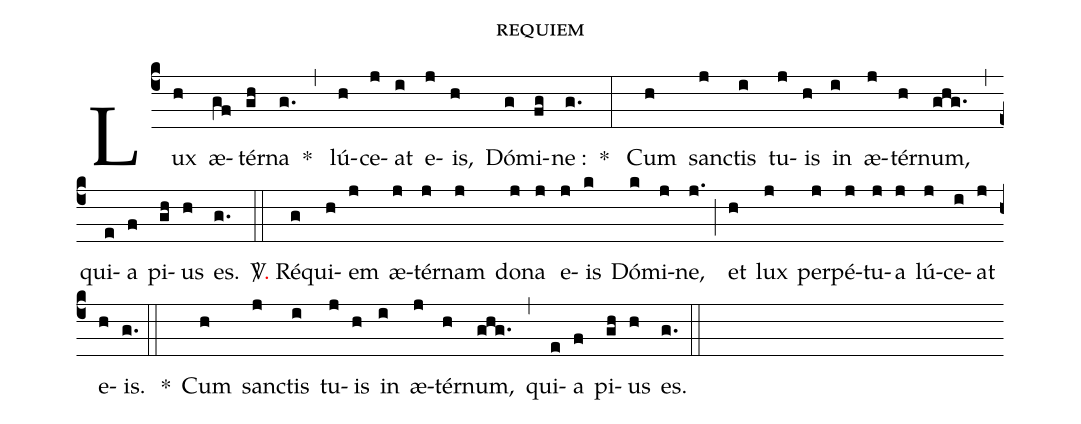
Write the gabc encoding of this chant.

name: requiem;
%%
(c4)Lux(h) æ(gf)tér(gh)na(g.) * (,) lú(h)ce(j)at(i) e(j)is,(h) Dó(g)mi(fg)ne :(g.) * (:) Cum(h) san(j)ctis(i) tu(j)is(h) in(i) æ(j)tér(h)num,(ghg.) (,) qui(e)a(f) pi(gh)us(h) es.(g.) (::)

<sp>V/</sp><v>{\red.}</v> Ré(g)qui(h)em(j) æ(j)tér(j)nam(j) do(j)na(j) e(j)is(k) Dó(k)mi(j)ne,(j.) (;) et(h) lux(j) per(j)pé(j)tu(j)a(j) lú(j)ce(i)at(j) e(h)is.(g.) (::) *() Cum(h) san(j)ctis(i) tu(j)is(h) in(i) æ(j)tér(h)num,(ghg.) (,) qui(e)a(f) pi(gh)us(h) es.(g.) (::)
